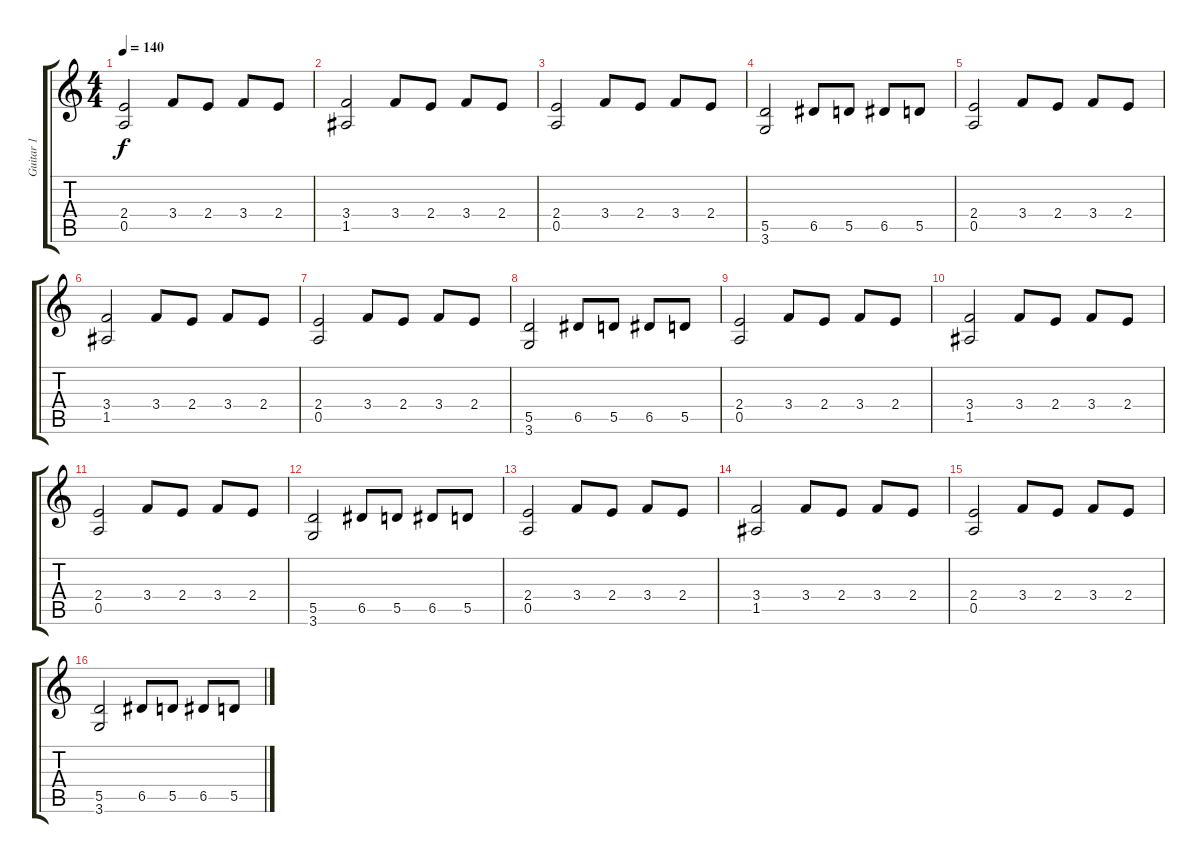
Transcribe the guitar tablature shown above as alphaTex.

\track ("Guitar 1" "Guitar 1") {instrument distortionguitar}
\staff {score tabs}
\tuning (E4 B3 G3 D3 A2 E2) {hide}
\ts (4 4)
\tempo 140
\clef g2
\ks c
(2.4 0.5).2{dy f} 3.4.8 2.4.8 3.4.8 2.4.8 |
(3.4 1.5).2 3.4.8 2.4.8 3.4.8 2.4.8 |
(2.4 0.5).2 3.4.8 2.4.8 3.4.8 2.4.8 |
(5.5 3.6).2 6.5.8 5.5.8 6.5.8 5.5.8 |
(2.4 0.5).2 3.4.8 2.4.8 3.4.8 2.4.8 |
(3.4 1.5).2 3.4.8 2.4.8 3.4.8 2.4.8 |
(2.4 0.5).2 3.4.8 2.4.8 3.4.8 2.4.8 |
(5.5 3.6).2 6.5.8 5.5.8 6.5.8 5.5.8 |
(2.4 0.5).2 3.4.8 2.4.8 3.4.8 2.4.8 |
(3.4 1.5).2 3.4.8 2.4.8 3.4.8 2.4.8 |
(2.4 0.5).2 3.4.8 2.4.8 3.4.8 2.4.8 |
(5.5 3.6).2 6.5.8 5.5.8 6.5.8 5.5.8 |
(2.4 0.5).2 3.4.8 2.4.8 3.4.8 2.4.8 |
(3.4 1.5).2 3.4.8 2.4.8 3.4.8 2.4.8 |
(2.4 0.5).2 3.4.8 2.4.8 3.4.8 2.4.8 |
(5.5 3.6).2 6.5.8 5.5.8 6.5.8 5.5.8
